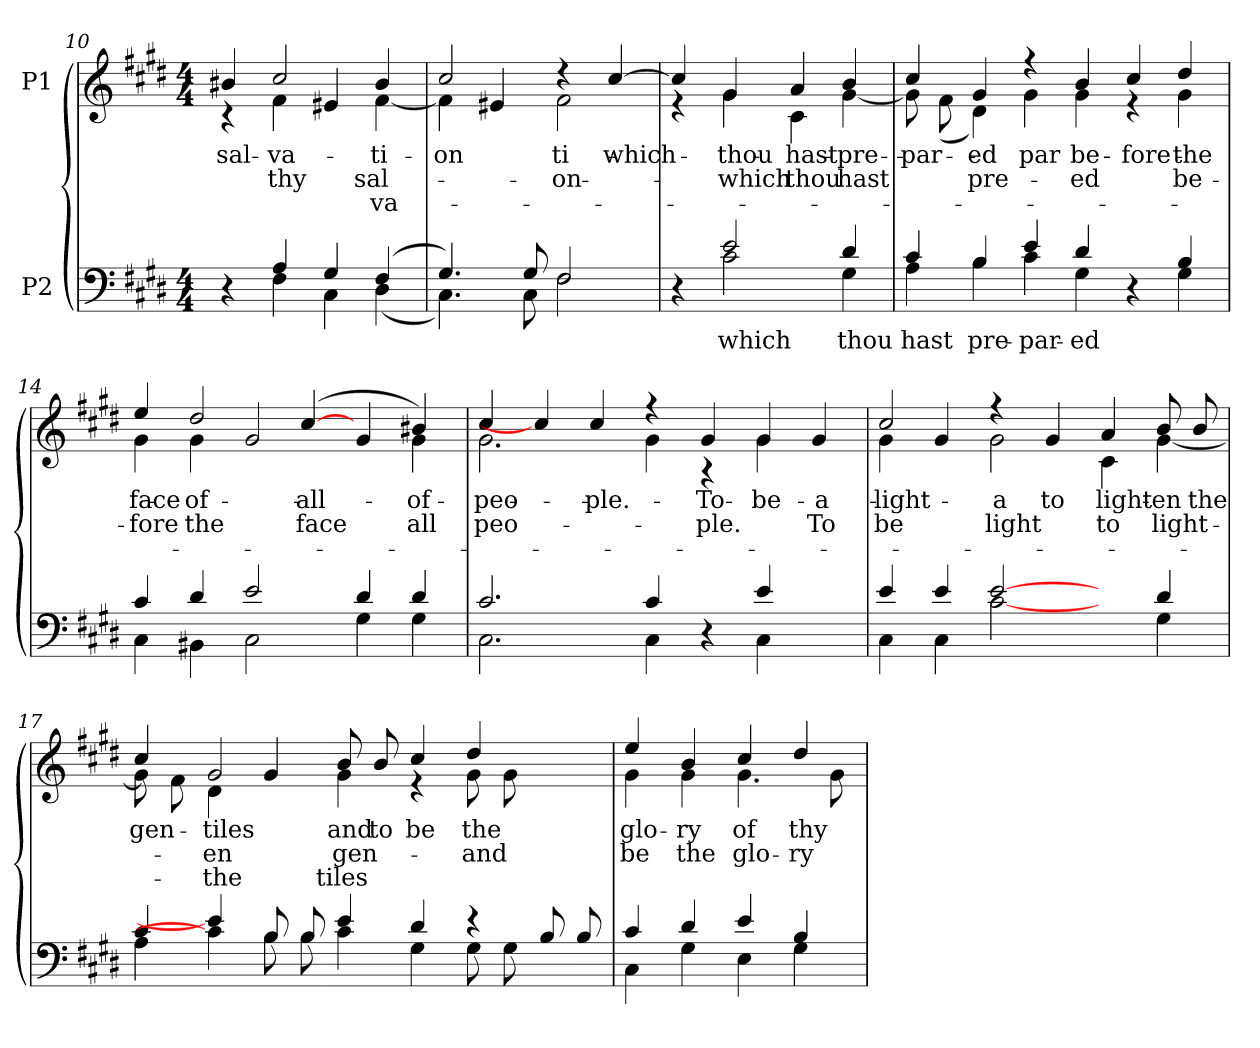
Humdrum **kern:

**kern	**text	**kern	**text	**text	**text
*part2	*part2	*part1	*part1	*part1	*part1
*staff2	*staff2	*staff1	*staff1	*staff1	*staff1
*I"P2	*	*I"P1	*	*	*
*clefF4	*	*clefG2	*	*	*
*k[f#c#g#d#]	*	*k[f#c#g#d#]	*	*	*
*E:	*	*E:	*	*	*
*M4/4	*	*M4/4	*	*	*
=10	=10	=10	=10	=10	=10
*^	*	*	*	*	*
!	!	!	!	!LO:LY:a:color=#000000	!	!
*	*	*	*^	*	*	*
4r	4ryy	.	4b#Xi/	4r	sal-	.	.
!	!	!	!	!	!LO:LY:a:color=#000000	!LO:LY:b:color=#000000	!
4Ai/	4F#i\	.	2cc#i/	4f#i\	-va-	thy	.
4G#i/	4C#i\	.	.	4e#Xi/	.	.	.
!	!	!	!	!	!LO:LY:a:color=#000000	!LO:LY:b:color=#000000	!LO:LY:b:color=#000000
(4F#i/	(4D#i\	.	4b#i/	[4f#i\	-ti-	sal-	-va-
!!LO:LB:g=z	!!
=11	=11	=11	=11	=11	=11	=11	=11
!	!	!	!	!	!LO:LY:a:color=#000000	!	!
4.G#i/)	4.C#i\)	.	2cc#i/	4f#i\]	-on	.	.
.	.	.	.	4e#Xi/	.	.	.
8G#i/	8C#i\	.	.	.	.	.	.
!	!	!	!	!	!LO:LY:b:color=#000000	!LO:LY:b:color=#000000	!
2F#i/	2F#i\	.	4r	2f#i\	-ti-	-on	.
!	!	!	!	!	!LO:LY:a:color=#000000	!	!
.	.	.	[4cc#i/	.	which	.	.
=12	=12	=12	=12	=12	=12	=12	=12
4r	4ryy	.	4cc#i/]	4r	.	.	.
!	!	!LO:LY:a:color=#000000	!	!	!	!	!
!	!	!	!	!	!LO:LY:a:color=#000000	!LO:LY:b:color=#000000	!
2ei/	2c#i\	which	4g#i/	4g#i\	thou	which	.
!	!	!	!	!	!LO:LY:a:color=#000000	!LO:LY:b:color=#000000	!
.	.	.	4ai/	4c#i\	hast	thou	.
!	!	!LO:LY:a:color=#000000	!	!	!	!	!
!	!	!	!	!	!LO:LY:a:color=#000000	!LO:LY:b:color=#000000	!
4d#i/	4G#i\	thou	4bi/	[4g#i\	pre-	hast	.
=13	=13	=13	=13	=13	=13	=13	=13
!	!	!LO:LY:a:color=#000000	!	!	!	!	!
!	!	!	!	!	!LO:LY:a:color=#000000	!	!
4c#i/	4Ai\	hast	4cc#i/	8g#i\]	-par-	.	.
.	.	.	.	(8f#i\	.	.	.
!	!	!LO:LY:a:color=#000000	!	!	!	!	!
!	!	!	!	!	!LO:LY:a:color=#000000	!LO:LY:b:color=#000000	!
4Bi/	4Bi\	pre-	4g#i/	4d#i\)	-ed	pre-	.
!	!	!LO:LY:a:color=#000000	!	!	!	!	!
!	!	!	!	!	!LO:LY:b:color=#000000	!	!
4ei/	4c#i\	-par-	4r	4g#i\	-par-	.	.
!	!	!LO:LY:a:color=#000000	!	!	!	!	!
!	!	!	!	!	!LO:LY:a:color=#000000	!LO:LY:b:color=#000000	!
4d#i/	4G#i\	-ed	4bi/	4g#i\	be-	-ed	.
!	!	!	!	!	!LO:LY:a:color=#000000	!	!
4r	4ryy	.	4cc#i/	4r	-fore	.	.
!	!	!	!	!	!LO:LY:a:color=#000000	!LO:LY:b:color=#000000	!
4Bi/	4G#i\	.	4dd#i/	4g#i\	the	be-	.
=14	=14	=14	=14	=14	=14	=14	=14
!	!	!	!	!	!LO:LY:a:color=#000000	!LO:LY:b:color=#000000	!
4c#i/	4C#i\	.	4eei/	4g#i\	face	-fore	.
!	!	!	!	!	!LO:LY:a:color=#000000	!LO:LY:b:color=#000000	!
4d#i/	4BB#Xi\	.	2dd#i/	4g#i\	of	the	.
2ei/	2C#i\	.	.	2g#i/	.	.	.
!	!	!	!	!	!LO:LY:a:color=#000000	!LO:LY:b:color=#000000	!
.	.	.	([4cc#i/	.	all	face	.
4d#i/	4G#i\	.	4ryy	4g#i/	.	.	.
!	!	!	!	!	!LO:LY:b:color=#000000	!LO:LY:b:color=#000000	!
4d#i/	4G#i\	.	4b#Xi/)	4g#i\	of	all	.
!!LO:LB:g=z	!!
=15	=15	=15	=15	=15	=15	=15	=15
!	!	!	!	!	!LO:LY:a:color=#000000	!LO:LY:b:color=#000000	!
2.c#i/	2.C#i\	.	4cc#i/	2.g#i\	peo-	peo-	.
.	.	.	4cc#i/]	.	.	.	.
!	!	!	!	!	!LO:LY:a:color=#000000	!	!
.	.	.	4cc#i/	.	-ple.	.	.
4c#i/	4C#i\	.	4r	4g#i\	.	.	.
!	!	!	!	!	!LO:LY:a:color=#000000	!LO:LY:b:color=#000000	!
4r	4ryy	.	4g#i/	4r	To	-ple.	.
!	!	!	!	!	!LO:LY:a:color=#000000	!	!
4ei/	4C#i\	.	4g#i/	4g#i\	be	.	.
!	!	!	!	!	!LO:LY:a:color=#000000	!LO:LY:b:color=#000000	!
4ryy	4ryy	.	4g#i/	4ryy	a	To	.
=16	=16	=16	=16	=16	=16	=16	=16
!	!	!	!	!	!LO:LY:a:color=#000000	!LO:LY:b:color=#000000	!
4ei/	4C#i\	.	2cc#i/	4g#i\	light	be	.
4ei/	4C#i\	.	.	4g#i/	.	.	.
!	!	!	!	!	!LO:LY:b:color=#000000	!LO:LY:b:color=#000000	!
[2ei/	[2c#i\	.	4r	2g#i\	a	light	.
!	!	!	!	!	!LO:LY:a:color=#000000	!	!
.	.	.	4g#i/	.	to	.	.
!	!	!	!	!	!LO:LY:a:color=#000000	!LO:LY:b:color=#000000	!
4ryy	4ryy	.	4ai/	4c#i\	light-	to	.
!	!	!	!	!	!LO:LY:a:color=#000000	!LO:LY:b:color=#000000	!
4d#i/	4G#i\	.	8bi/	[4g#i\	-en	light-	.
!	!	!	!	!	!LO:LY:a:color=#000000	!	!
.	.	.	8bi/	.	the	.	.
=17	=17	=17	=17	=17	=17	=17	=17
!	!	!	!	!	!LO:LY:a:color=#000000	!	!
4c#i/	4Ai\	.	4cc#i/	8g#i\]	gen-	.	.
.	.	.	.	8f#i\	.	.	.
!	!	!	!	!	!LO:LY:a:color=#000000	!LO:LY:b:color=#000000	!LO:LY:b:color=#000000
4ei/]	4c#i\]	.	2g#i/	4d#i\	-tiles	-en	the
8Bi/	8Bi\	.	.	4g#i/	.	.	.
8Bi/	8Bi\	.	.	.	.	.	.
!	!	!	!	!	!LO:LY:a:color=#000000	!LO:LY:b:color=#000000	!LO:LY:b:color=#000000
4ei/	4c#i\	.	8bi/	4g#i\	and	gen-	-tiles
!	!	!	!	!	!LO:LY:a:color=#000000	!	!
.	.	.	8bi/	.	to	.	.
!	!	!	!	!	!LO:LY:a:color=#000000	!	!
4d#i/	4G#i\	.	4cc#i/	4r	be	.	.
!	!	!	!	!	!LO:LY:a:color=#000000	!LO:LY:b:color=#000000	!
4r	8G#i\	.	4dd#i/	8g#i\	the	and	.
.	8G#i\	.	.	8g#i\	.	.	.
8Bi/	4ryy	.	4ryy	4ryy	.	.	.
8Bi/	.	.	.	.	.	.	.
!!LO:PB:g=z	!!
=18	=18	=18	=18	=18	=18	=18	=18
!	!	!	!	!	!LO:LY:a:color=#000000	!LO:LY:b:color=#000000	!
4c#i/	4C#i\	.	4eei/	4g#i\	glo-	be	.
!	!	!	!	!	!LO:LY:a:color=#000000	!LO:LY:b:color=#000000	!
4d#i/	4G#i\	.	4bi/	4g#i\	-ry	the	.
!	!	!	!	!	!LO:LY:a:color=#000000	!LO:LY:b:color=#000000	!
4ei/	4Ei\	.	4cc#i/	4.g#i\	of	glo-	.
!	!	!	!	!	!LO:LY:a:color=#000000	!LO:LY:b:color=#000000	!
4Bi/	4G#i\	.	4dd#i/	.	thy	-ry	.
.	.	.	.	8g#i\	.	.	.
*v	*v	*	*	*	*	*	*
*	*	*v	*v	*	*	*
=	=	=	=	=	=
*-	*-	*-	*-	*-	*-
